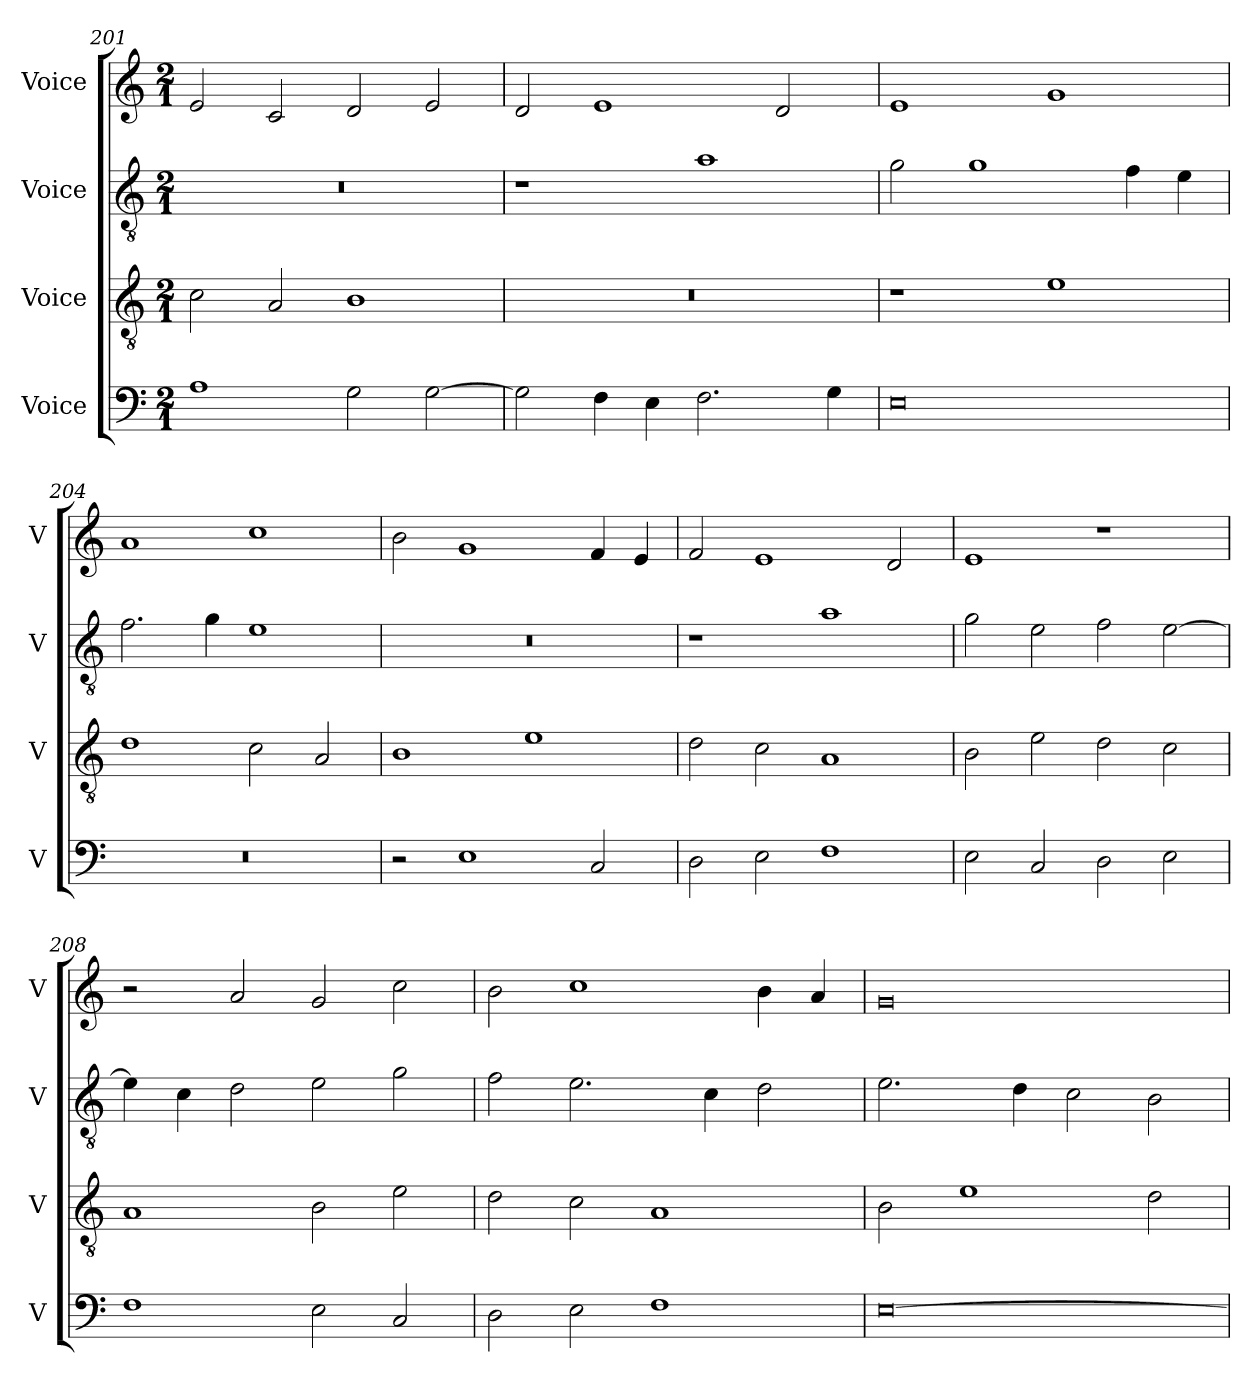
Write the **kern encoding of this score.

**kern	**kern	**kern	**kern
*part4	*part3	*part2	*part1
*staff4	*staff3	*staff2	*staff1
*I"Voice	*I"Voice	*I"Voice	*I"Voice
*I'V	*I'V	*I'V	*I'V
*clefF4	*clefGv2	*clefGv2	*clefG2
*k[]	*k[]	*k[]	*k[]
*M2/1	*M2/1	*M2/1	*M2/1
=201	=201	=201	=201
1A	2c\	0r	2e/
.	2A/	.	2c/
2G\	1B	.	2d/
[2G\	.	.	2e/
=202	=202	=202	=202
2G\]	0r	1r	2d/
4F\	.	.	1e
4E\	.	.	.
2.F\	.	1a	.
.	.	.	2d/
4G\	.	.	.
!!LO:LB:g=z
=203	=203	=203	=203
0E	1r	2g\	1e
.	.	1g	.
.	1e	.	1g
.	.	4f\	.
.	.	4e\	.
=204	=204	=204	=204
0r	1d	2.f\	1a
.	.	4g\	.
.	2c\	1e	1cc
.	2A/	.	.
=205	=205	=205	=205
2r	1B	0r	2b\
1E	.	.	1g
.	1e	.	.
2C/	.	.	4f/
.	.	.	4e/
=206	=206	=206	=206
2D\	2d\	1r	2f/
2E\	2c\	.	1e
1F	1A	1a	.
.	.	.	2d/
=207	=207	=207	=207
2E\	2B\	2g\	1e
2C/	2e\	2e\	.
2D\	2d\	2f\	1r
2E\	2c\	[2e\	.
=208	=208	=208	=208
1F	1A	4e\]	2r
.	.	4c\	.
.	.	2d\	2a/
2E\	2B\	2e\	2g/
2C/	2e\	2g\	2cc\
=209	=209	=209	=209
2D\	2d\	2f\	2b\
2E\	2c\	2.e\	1cc
1F	1A	.	.
.	.	4c\	.
.	.	2d\	4b\
.	.	.	4a/
!!LO:LB:g=z
=210	=210	=210	=210
[0E	2B\	2.e\	0g
.	1e	.	.
.	.	4d\	.
.	.	2c\	.
.	2d\	2B\	.
=	=	=	=
*-	*-	*-	*-
